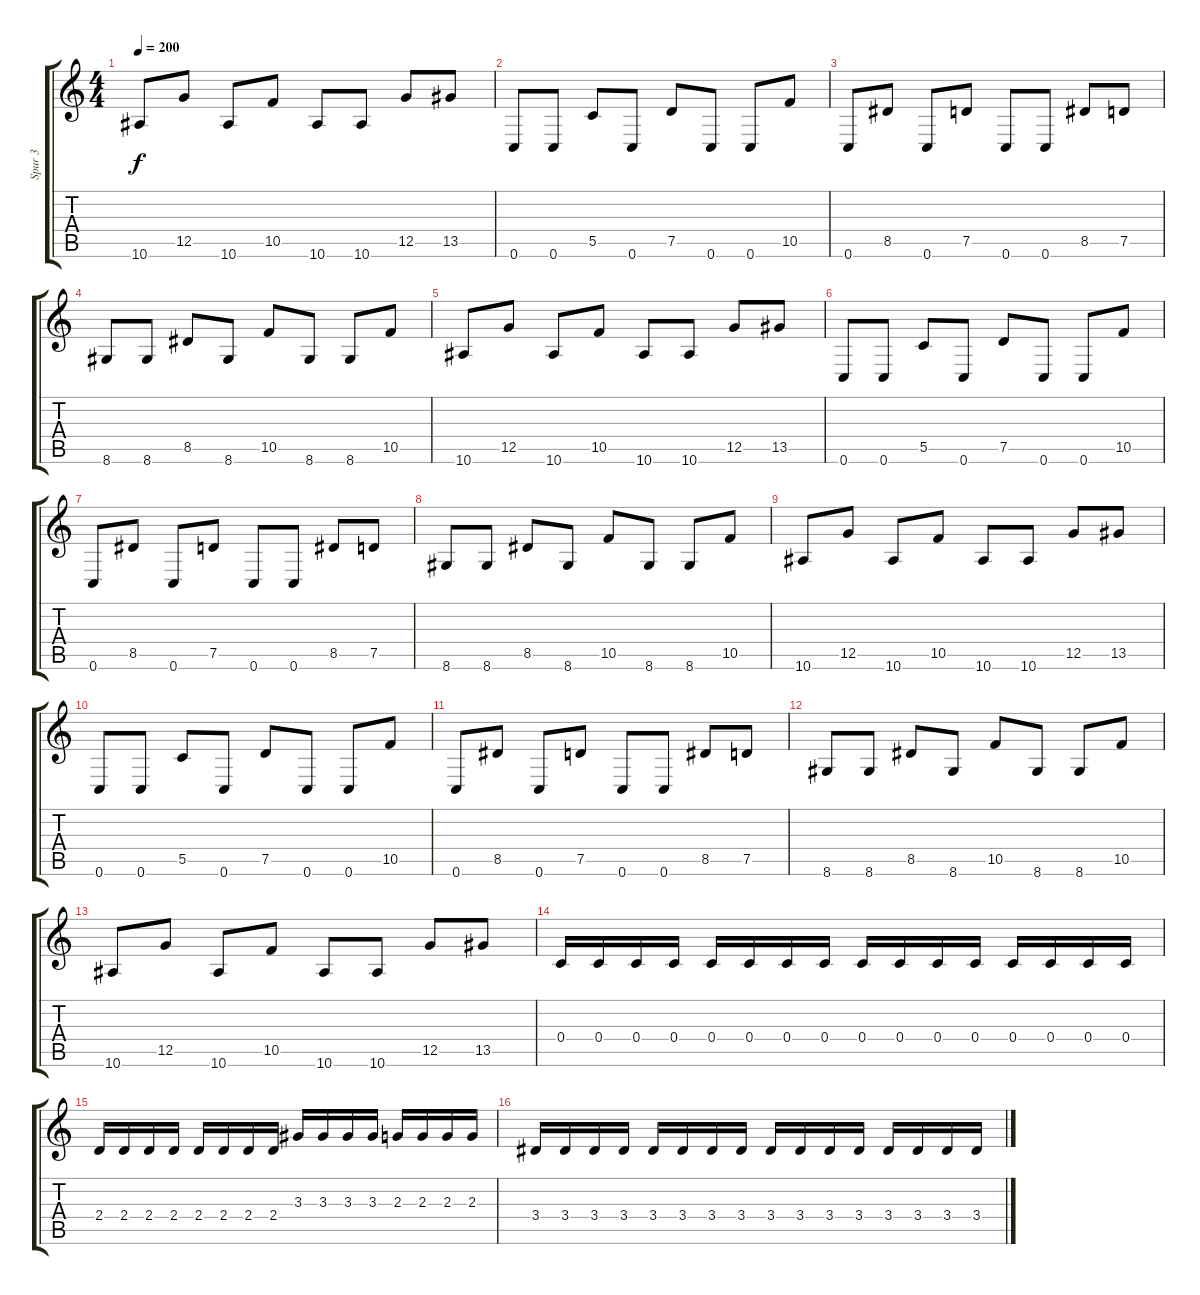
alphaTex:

\track ("Spur 3" "Spur 3") {instrument distortionguitar}
\staff {score tabs}
\tuning (D4 A3 F3 C3 G2 C2) {hide}
\ts (4 4)
\tempo 200
\clef g2
\ks c
10.6.8{dy f} 12.5.8 10.6.8 10.5.8 10.6.8 10.6.8 12.5.8 13.5.8 |
0.6.8 0.6.8 5.5.8 0.6.8 7.5.8 0.6.8 0.6.8 10.5.8 |
0.6.8 8.5.8 0.6.8 7.5.8 0.6.8 0.6.8 8.5.8 7.5.8 |
8.6.8 8.6.8 8.5.8 8.6.8 10.5.8 8.6.8 8.6.8 10.5.8 |
10.6.8 12.5.8 10.6.8 10.5.8 10.6.8 10.6.8 12.5.8 13.5.8 |
0.6.8 0.6.8 5.5.8 0.6.8 7.5.8 0.6.8 0.6.8 10.5.8 |
0.6.8 8.5.8 0.6.8 7.5.8 0.6.8 0.6.8 8.5.8 7.5.8 |
8.6.8 8.6.8 8.5.8 8.6.8 10.5.8 8.6.8 8.6.8 10.5.8 |
10.6.8 12.5.8 10.6.8 10.5.8 10.6.8 10.6.8 12.5.8 13.5.8 |
0.6.8 0.6.8 5.5.8 0.6.8 7.5.8 0.6.8 0.6.8 10.5.8 |
0.6.8 8.5.8 0.6.8 7.5.8 0.6.8 0.6.8 8.5.8 7.5.8 |
8.6.8 8.6.8 8.5.8 8.6.8 10.5.8 8.6.8 8.6.8 10.5.8 |
10.6.8 12.5.8 10.6.8 10.5.8 10.6.8 10.6.8 12.5.8 13.5.8 |
0.4.16 0.4.16 0.4.16 0.4.16 0.4.16 0.4.16 0.4.16 0.4.16 0.4.16 0.4.16 0.4.16 0.4.16 0.4.16 0.4.16 0.4.16 0.4.16 |
2.4.16 2.4.16 2.4.16 2.4.16 2.4.16 2.4.16 2.4.16 2.4.16 3.3.16 3.3.16 3.3.16 3.3.16 2.3.16 2.3.16 2.3.16 2.3.16 |
3.4.16 3.4.16 3.4.16 3.4.16 3.4.16 3.4.16 3.4.16 3.4.16 3.4.16 3.4.16 3.4.16 3.4.16 3.4.16 3.4.16 3.4.16 3.4.16
